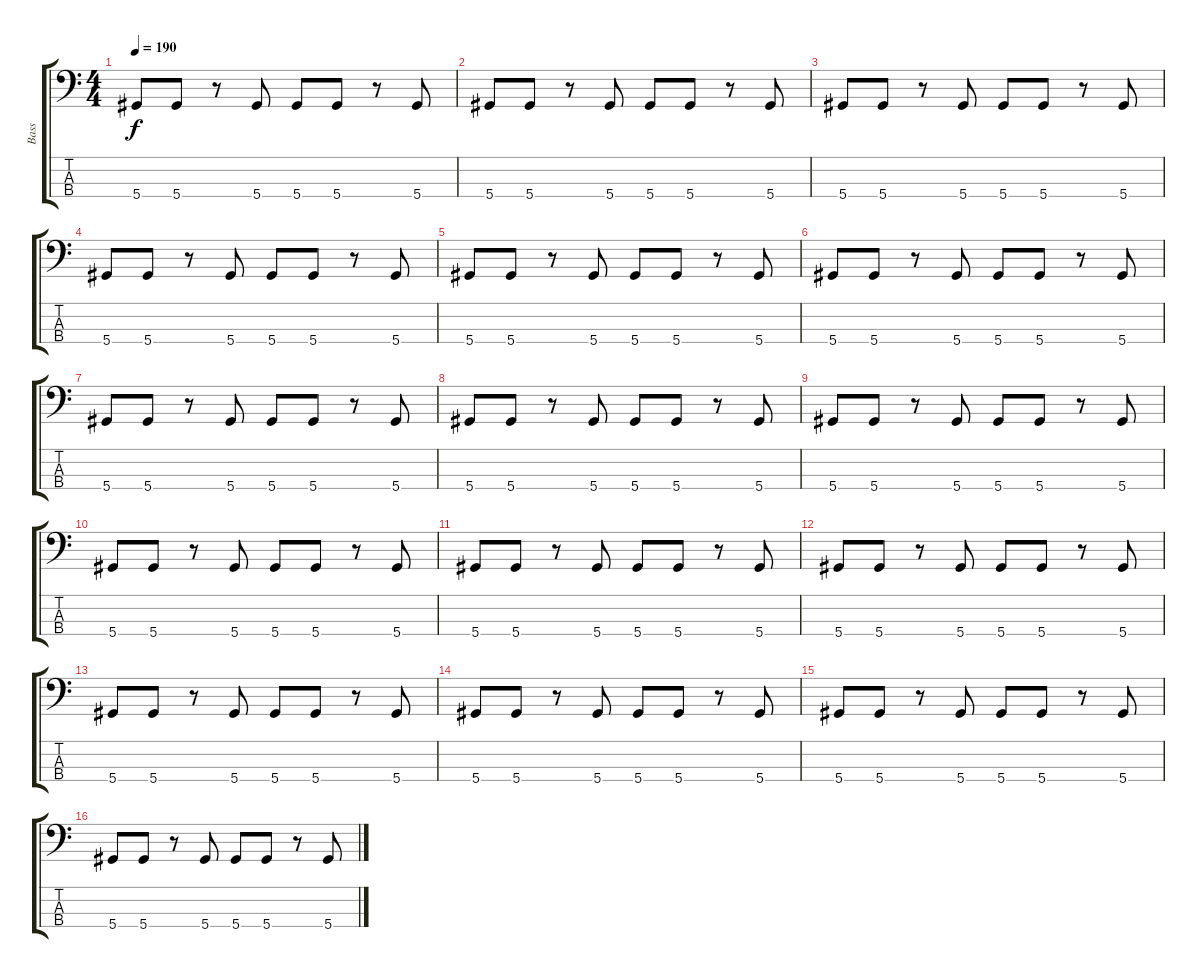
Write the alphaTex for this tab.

\track ("Bass" "Bass") {instrument electricbasspick}
\staff {score tabs}
\tuning (Gb2 Db2 Ab1 Eb1) {hide}
\ts (4 4)
\tempo 190
\clef f4
\ks c
5.4.8{dy f instrument electricbasspick} 5.4.8 r.8 5.4.8 5.4.8 5.4.8 r.8 5.4.8 |
5.4.8 5.4.8 r.8 5.4.8 5.4.8 5.4.8 r.8 5.4.8 |
5.4.8 5.4.8 r.8 5.4.8 5.4.8 5.4.8 r.8 5.4.8 |
5.4.8 5.4.8 r.8 5.4.8 5.4.8 5.4.8 r.8 5.4.8 |
5.4.8 5.4.8 r.8 5.4.8 5.4.8 5.4.8 r.8 5.4.8 |
5.4.8 5.4.8 r.8 5.4.8 5.4.8 5.4.8 r.8 5.4.8 |
5.4.8{volume 10} 5.4.8 r.8 5.4.8 5.4.8 5.4.8 r.8 5.4.8 |
5.4.8 5.4.8 r.8 5.4.8 5.4.8 5.4.8 r.8 5.4.8 |
5.4.8 5.4.8 r.8 5.4.8 5.4.8 5.4.8 r.8 5.4.8 |
5.4.8 5.4.8 r.8 5.4.8 5.4.8 5.4.8 r.8 5.4.8 |
5.4.8 5.4.8 r.8 5.4.8 5.4.8 5.4.8 r.8 5.4.8 |
5.4.8 5.4.8 r.8 5.4.8 5.4.8 5.4.8 r.8 5.4.8 |
5.4.8 5.4.8 r.8 5.4.8 5.4.8 5.4.8 r.8 5.4.8 |
5.4.8 5.4.8 r.8 5.4.8 5.4.8 5.4.8 r.8 5.4.8 |
5.4.8 5.4.8 r.8 5.4.8 5.4.8 5.4.8 r.8 5.4.8 |
5.4.8 5.4.8 r.8 5.4.8 5.4.8 5.4.8 r.8 5.4.8
